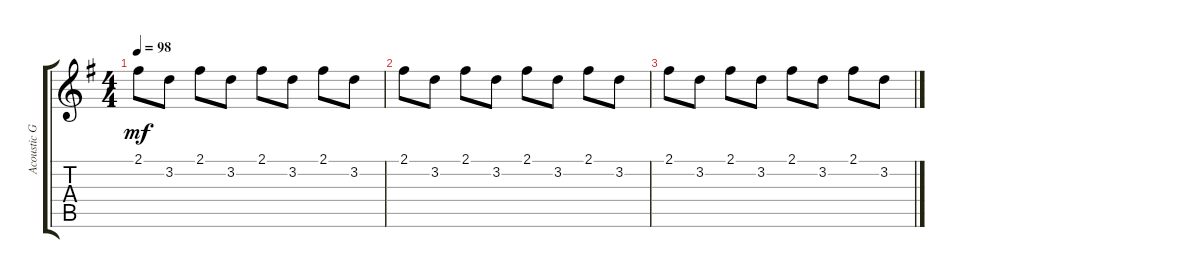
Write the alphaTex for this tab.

\track ("Acoustic Guitar 1" "Acoustic G") {instrument acousticguitarsteel}
\staff {score tabs}
\tuning (E4 B3 G3 D3 A2 E2) {hide}
\ts (4 4)
\tempo 98
\clef g2
\ks g
2.1.8{dy mf} 3.2.8 2.1.8 3.2.8 2.1.8 3.2.8 2.1.8 3.2.8 |
2.1.8 3.2.8 2.1.8 3.2.8 2.1.8 3.2.8 2.1.8 3.2.8 |
2.1.8 3.2.8 2.1.8 3.2.8 2.1.8 3.2.8 2.1.8 3.2.8
